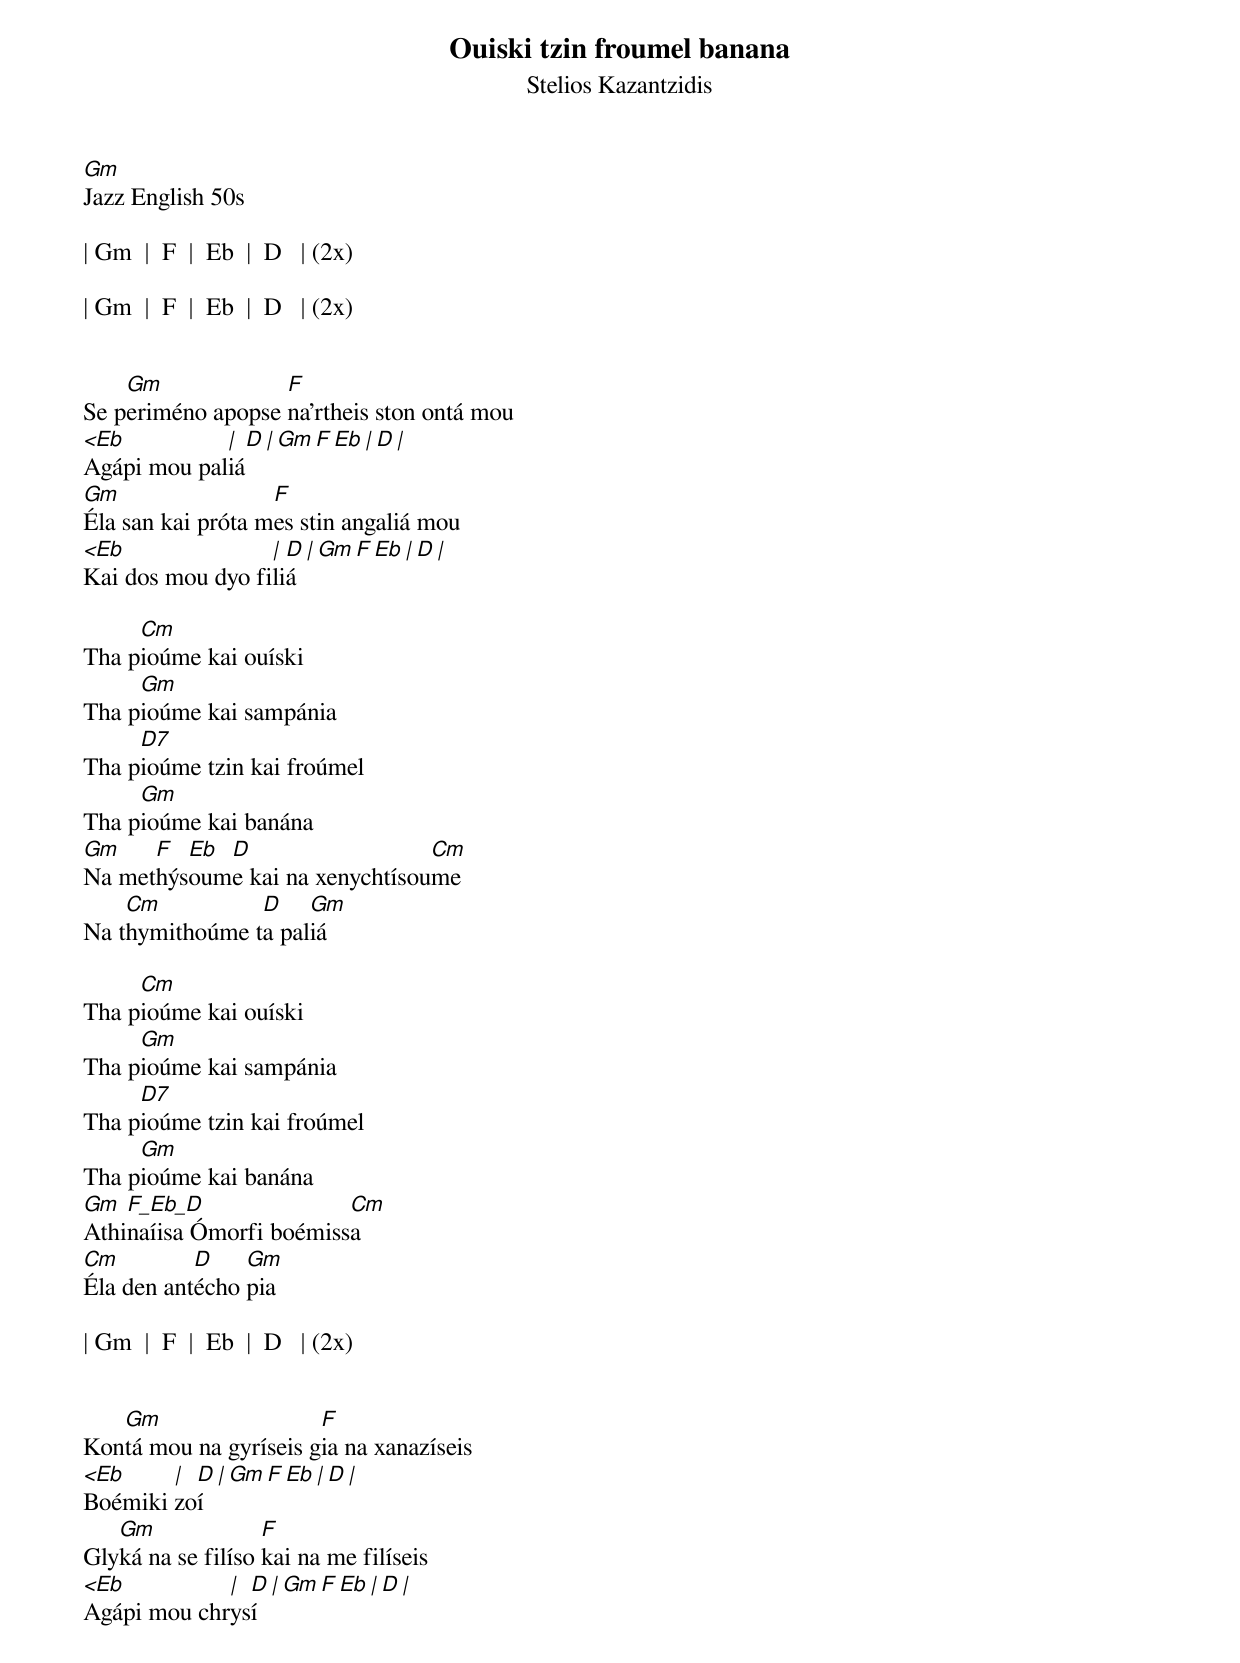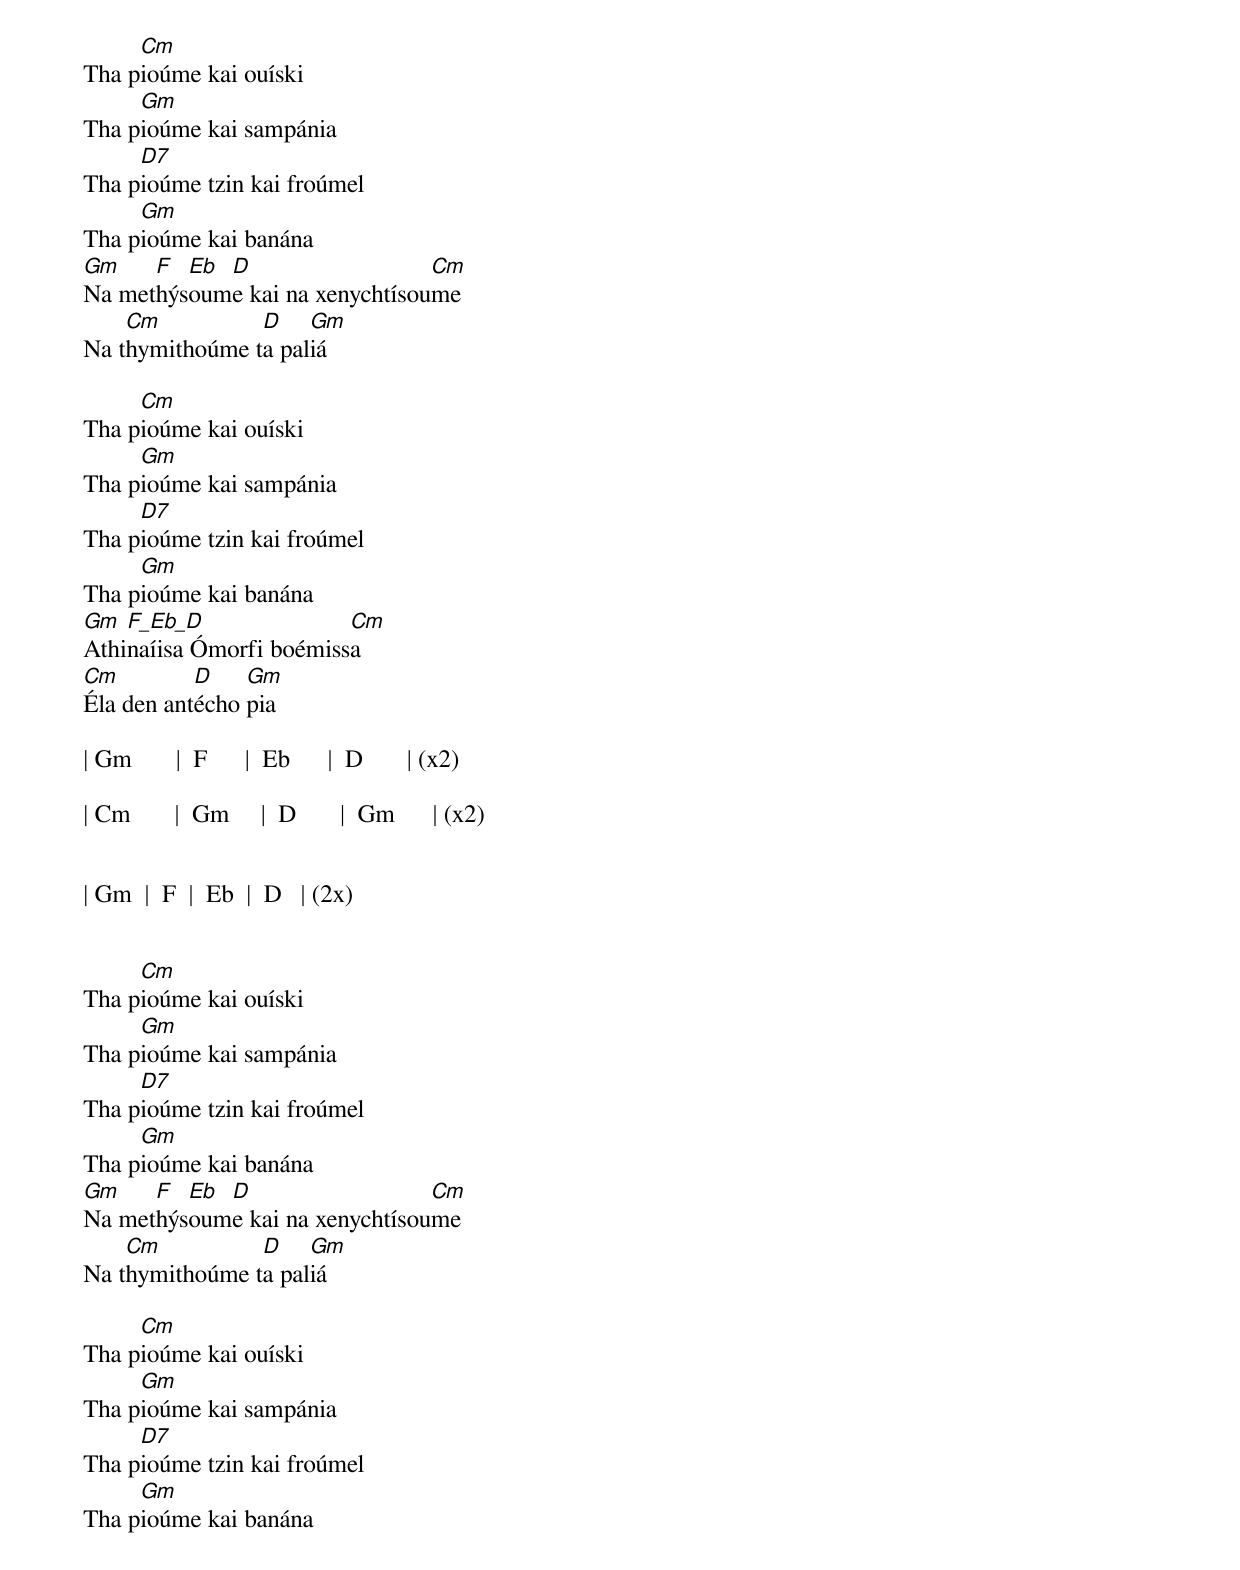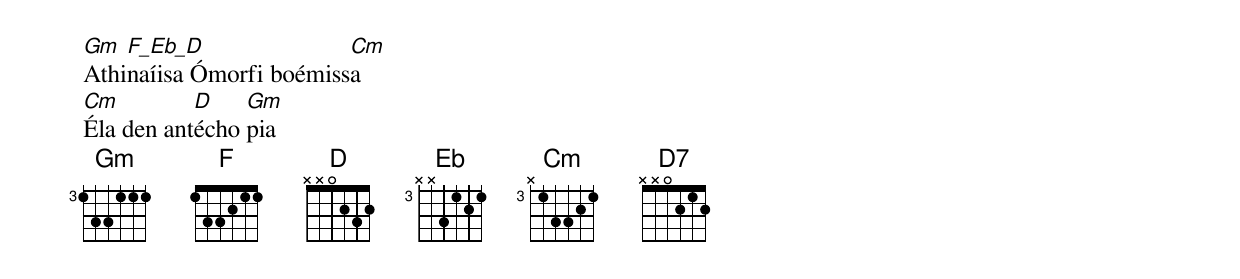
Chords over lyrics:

Ouiski tzin froumel banana
Stelios Kazantzidis
Gm
Jazz English 50s

| Gm  |  F  |  Eb  |  D   | (2x)

| Gm  |  F  |  Eb  |  D   | (2x)


    Gm             F
Se periméno apopse na’rtheis ston ontá mou
<Eb          | D      | Gm   F Eb  | D       |
Agápi mou paliá
Gm                 F
Éla san kai próta mes stin angaliá mou
<Eb               | D      | Gm   F Eb  | D       |
Kai dos mou dyo filiá

     Cm
Tha pioúme kai ouíski
     Gm
Tha pioúme kai sampánia
     D7
Tha pioúme tzin kai froúmel
     Gm
Tha pioúme kai banána
Gm    F  Eb D                   Cm
Na methýsoume kai na xenychtísoume
    Cm          D    Gm
Na thymithoúme ta paliá

     Cm
Tha pioúme kai ouíski
     Gm
Tha pioúme kai sampánia
     D7
Tha pioúme tzin kai froúmel
     Gm
Tha pioúme kai banána
Gm  F_Eb_D               Cm
Athinaíisa Ómorfi boémissa
Cm         D    Gm
Éla den antécho pia

| Gm  |  F  |  Eb  |  D   | (2x)


   Gm                  F
Kontá mou na gyríseis gia na xanazíseis
<Eb     | D      | Gm   F Eb  | D       |
Boémiki zoí
   Gm              F
Glyká na se filíso kai na me filíseis
<Eb          | D      | Gm   F Eb  | D       |
Agápi mou chrysí

     Cm
Tha pioúme kai ouíski
     Gm
Tha pioúme kai sampánia
     D7
Tha pioúme tzin kai froúmel
     Gm
Tha pioúme kai banána
Gm    F  Eb D                   Cm
Na methýsoume kai na xenychtísoume
    Cm          D    Gm
Na thymithoúme ta paliá

     Cm
Tha pioúme kai ouíski
     Gm
Tha pioúme kai sampánia
     D7
Tha pioúme tzin kai froúmel
     Gm
Tha pioúme kai banána
Gm  F_Eb_D               Cm
Athinaíisa Ómorfi boémissa
Cm         D    Gm
Éla den antécho pia

| Gm       |  F      |  Eb      |  D       | (x2)

| Cm       |  Gm     |  D       |  Gm      | (x2)


| Gm  |  F  |  Eb  |  D   | (2x)


     Cm
Tha pioúme kai ouíski
     Gm
Tha pioúme kai sampánia
     D7
Tha pioúme tzin kai froúmel
     Gm
Tha pioúme kai banána
Gm    F  Eb D                   Cm
Na methýsoume kai na xenychtísoume
    Cm          D    Gm
Na thymithoúme ta paliá

     Cm
Tha pioúme kai ouíski
     Gm
Tha pioúme kai sampánia
     D7
Tha pioúme tzin kai froúmel
     Gm
Tha pioúme kai banána
Gm  F_Eb_D               Cm
Athinaíisa Ómorfi boémissa
Cm         D    Gm
Éla den antécho pia
